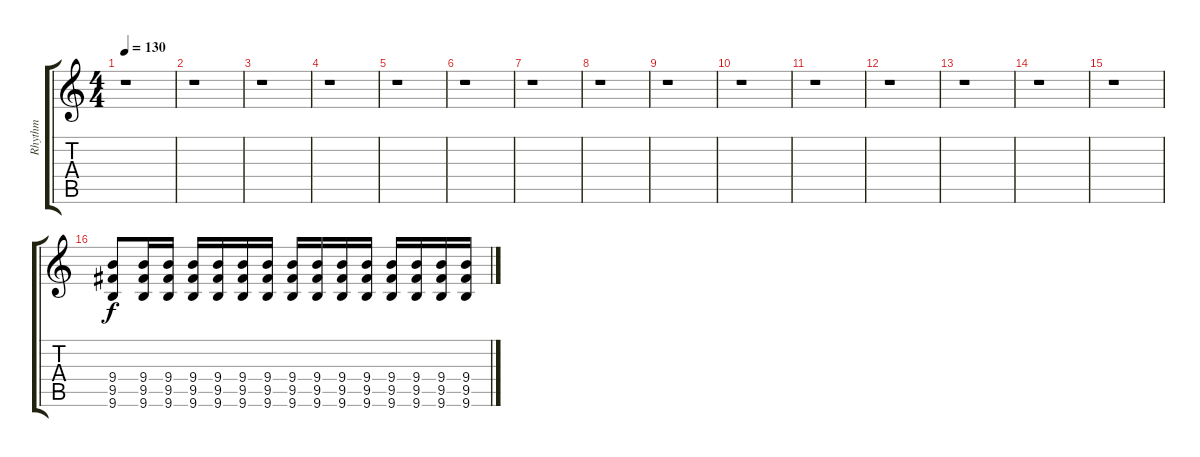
\track ("Rhythm" "Rhythm") {instrument overdrivenguitar}
\staff {score tabs}
\tuning (E4 B3 G3 D3 A2 D2) {hide}
\ts (4 4)
\tempo 130
\clef g2
\ks c
r.1{dy f} |
r.1 |
r.1 |
r.1 |
r.1 |
r.1 |
r.1 |
r.1 |
r.1 |
r.1 |
r.1 |
r.1 |
r.1 |
r.1 |
r.1 |
(9.4 9.5 9.6).8 (9.4 9.5 9.6).16 (9.4 9.5 9.6).16 (9.4 9.5 9.6).16 (9.4 9.5 9.6).16 (9.4 9.5 9.6).16 (9.4 9.5 9.6).16 (9.4 9.5 9.6).16 (9.4 9.5 9.6).16 (9.4 9.5 9.6).16 (9.4 9.5 9.6).16 (9.4 9.5 9.6).16 (9.4 9.5 9.6).16 (9.4 9.5 9.6).16 (9.4 9.5 9.6).16
